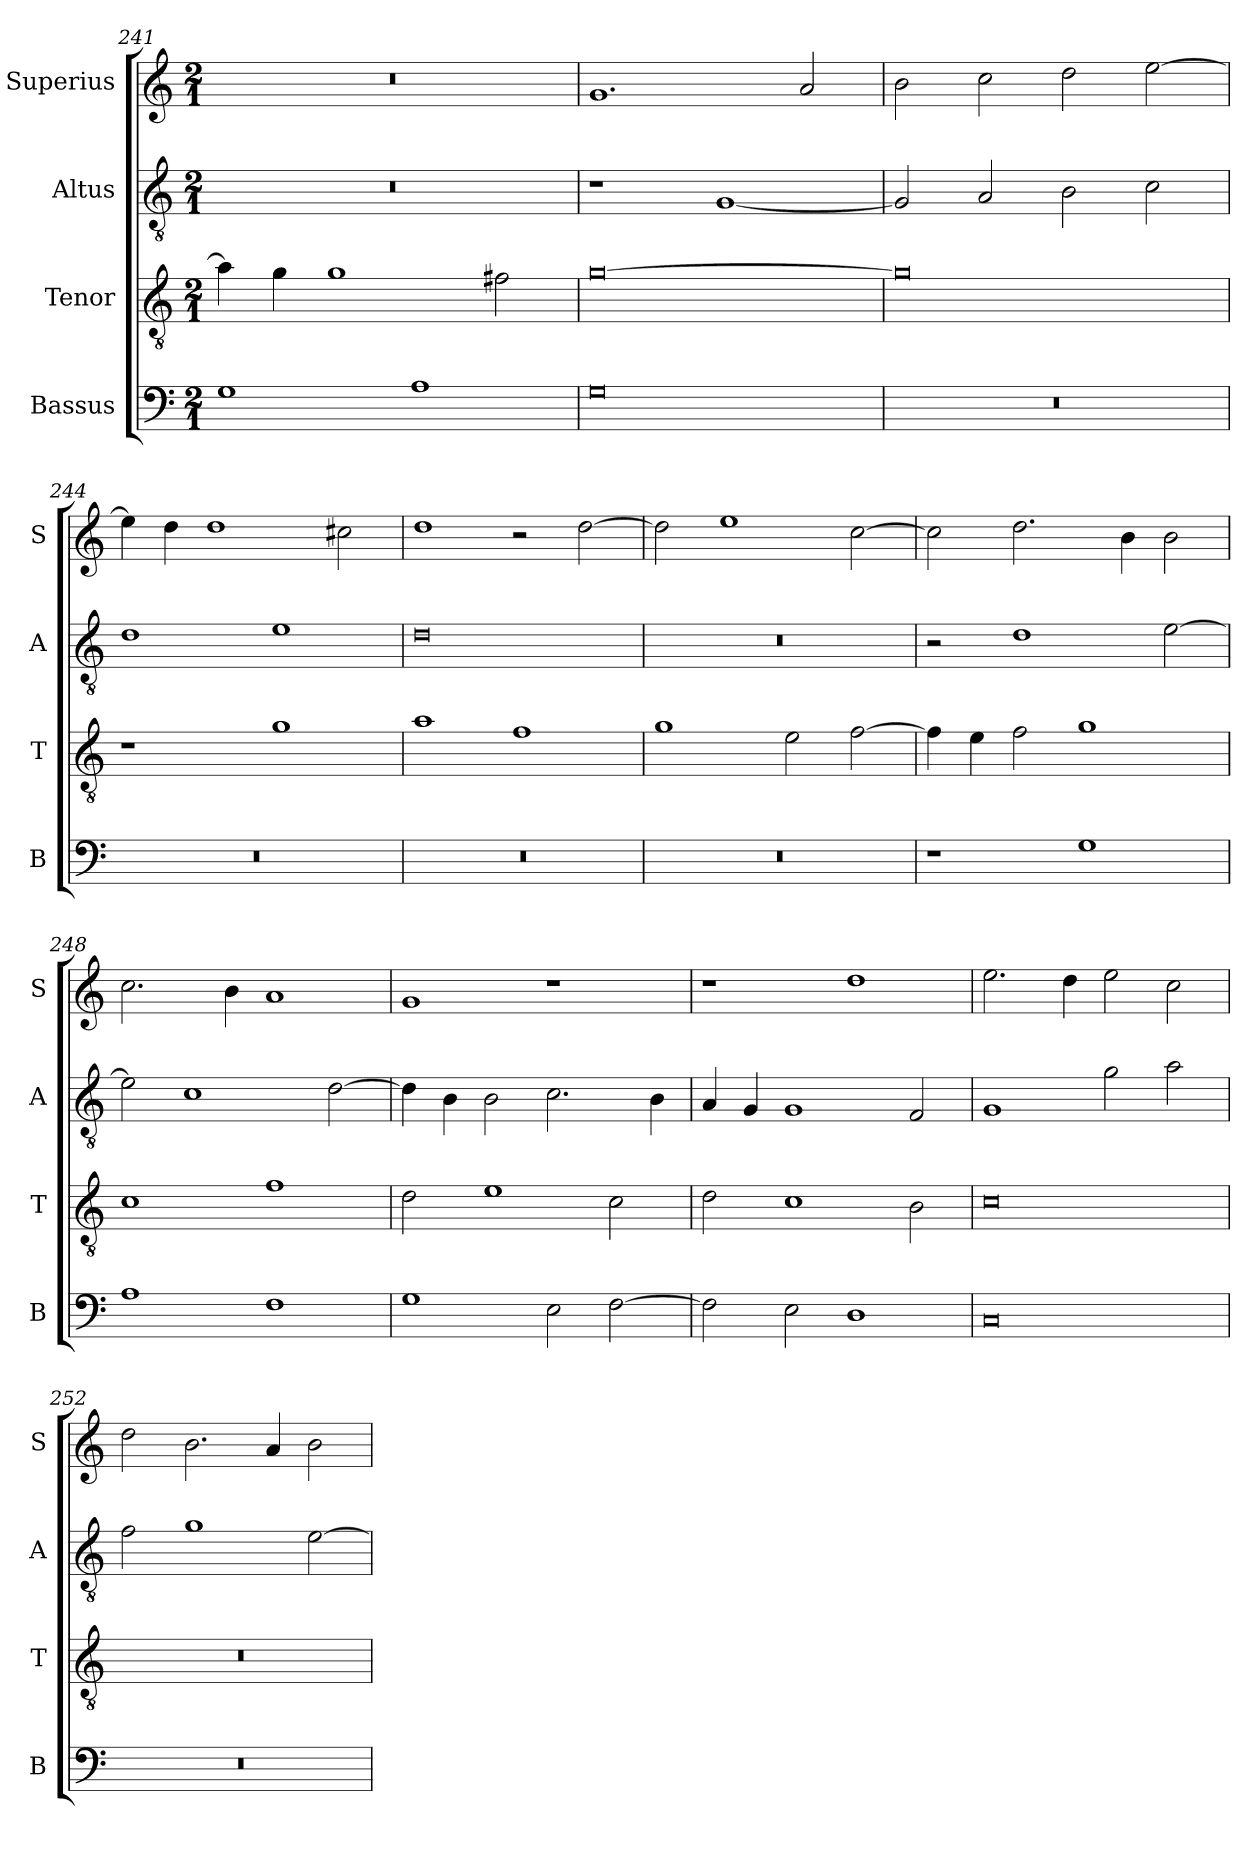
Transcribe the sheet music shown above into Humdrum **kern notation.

**kern	**kern	**kern	**kern
*part4	*part3	*part2	*part1
*staff4	*staff3	*staff2	*staff1
*I"Bassus	*I"Tenor	*I"Altus	*I"Superius
*I'B	*I'T	*I'A	*I'S
*clefF4	*clefGv2	*clefGv2	*clefG2
*k[]	*k[]	*k[]	*k[]
*M2/1	*M2/1	*M2/1	*M2/1
=241	=241	=241	=241
1G	4a\]	0r	0r
.	4g\	.	.
.	1g	.	.
1A	.	.	.
.	2f#X\	.	.
=242	=242	=242	=242
0G	[0g	1r	1.g
.	.	[1G	.
.	.	.	2a/
=243	=243	=243	=243
0r	0g]	2G/]	2b\
.	.	2A/	2cc\
.	.	2B\	2dd\
.	.	2c\	[2ee\
=244	=244	=244	=244
0r	1r	1d	4ee\]
.	.	.	4dd\
.	.	.	1dd
.	1g	1e	.
.	.	.	2cc#X\
=245	=245	=245	=245
0r	1a	0d	1dd
.	1f	.	2r
.	.	.	[2dd\
=246	=246	=246	=246
0r	1g	0r	2dd\]
.	.	.	1ee
.	2e\	.	.
.	[2f\	.	[2cc\
=247	=247	=247	=247
1r	4f\]	2r	2cc\]
.	4e\	.	.
.	2f\	1d	2.dd\
1G	1g	.	.
.	.	.	4b\
.	.	[2e\	2b\
=248	=248	=248	=248
1A	1c	2e\]	2.cc\
.	.	1c	.
.	.	.	4b\
1F	1f	.	1a
.	.	[2d\	.
=249	=249	=249	=249
1G	2d\	4d\]	1g
.	.	4B\	.
.	1e	2B\	.
2E\	.	2.c\	1r
[2F\	2c\	.	.
.	.	4B\	.
=250	=250	=250	=250
2F\]	2d\	4A/	1r
.	.	4G/	.
2E\	1c	1G	.
1D	.	.	1dd
.	2B\	2F/	.
=251	=251	=251	=251
0C	0c	1G	2.ee\
.	.	.	4dd\
.	.	2g\	2ee\
.	.	2a\	2cc\
=252	=252	=252	=252
0r	0r	2f\	2dd\
.	.	1g	2.b\
.	.	.	4a/
.	.	[2e\	2b\
=	=	=	=
*-	*-	*-	*-
